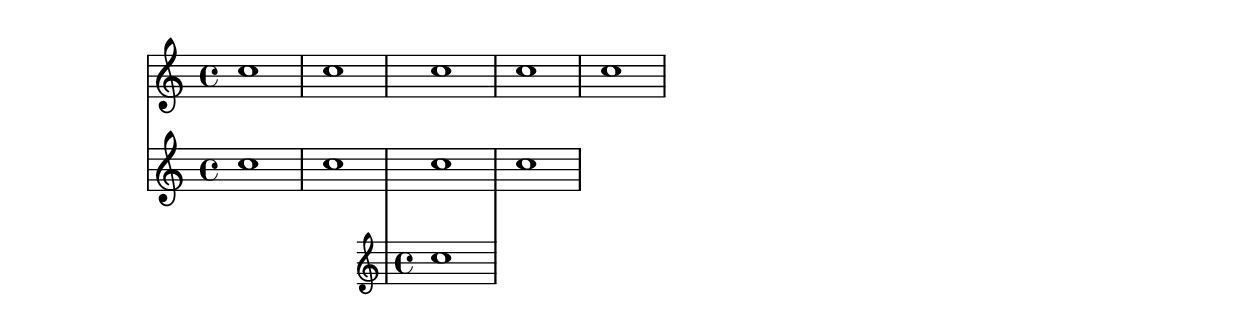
%{
(Message vers:9)
To: Adrian Mariano <adrian@cam.cornell.edu>
cc: gnu-music-discuss@gnu.org
Subject: Re: Switching from one staff to two staffs 
Reply-To: janneke@gnu.org
In-reply-to: Your message of "Tue, 19 Jan 1999 12:27:10 EST."
             <199901191727.MAA29757@avalanche.cam.cornell.edu> 
Date: Wed, 20 Jan 1999 09:39:22 +0100
From: Jan Nieuwenhuizen <jan@beavis-nt>

On Tuesday, 19 January 1999, Adrian Mariano writes:

> I want to typeset something which starts out with just one staff and then
> harmony comes in and there are two staffs.  I can't figure out how to do
> this.  I get an extra blank staff during the second section (using
> Lily 1.1.15):

There used to be an example called 'multi.ly'...
Try this (we'll include it in pl23/24):

extra-staff.ly:
%}

\score {
	<
		\context Staff=i \notes\relative c''{ c1 c c c c }
		\context StaffGroup=ii \notes\relative c''{ 
			\context Staff=ii
			c1 c
			< \context Staff=ii { c1 } \context Staff=iii { c1 } >
			c
		}
	>
  	\paper {
		linewidth = -1.;
		\translator{
			\ScoreContext

		}
	}
}


\version "1.3.5"; 
